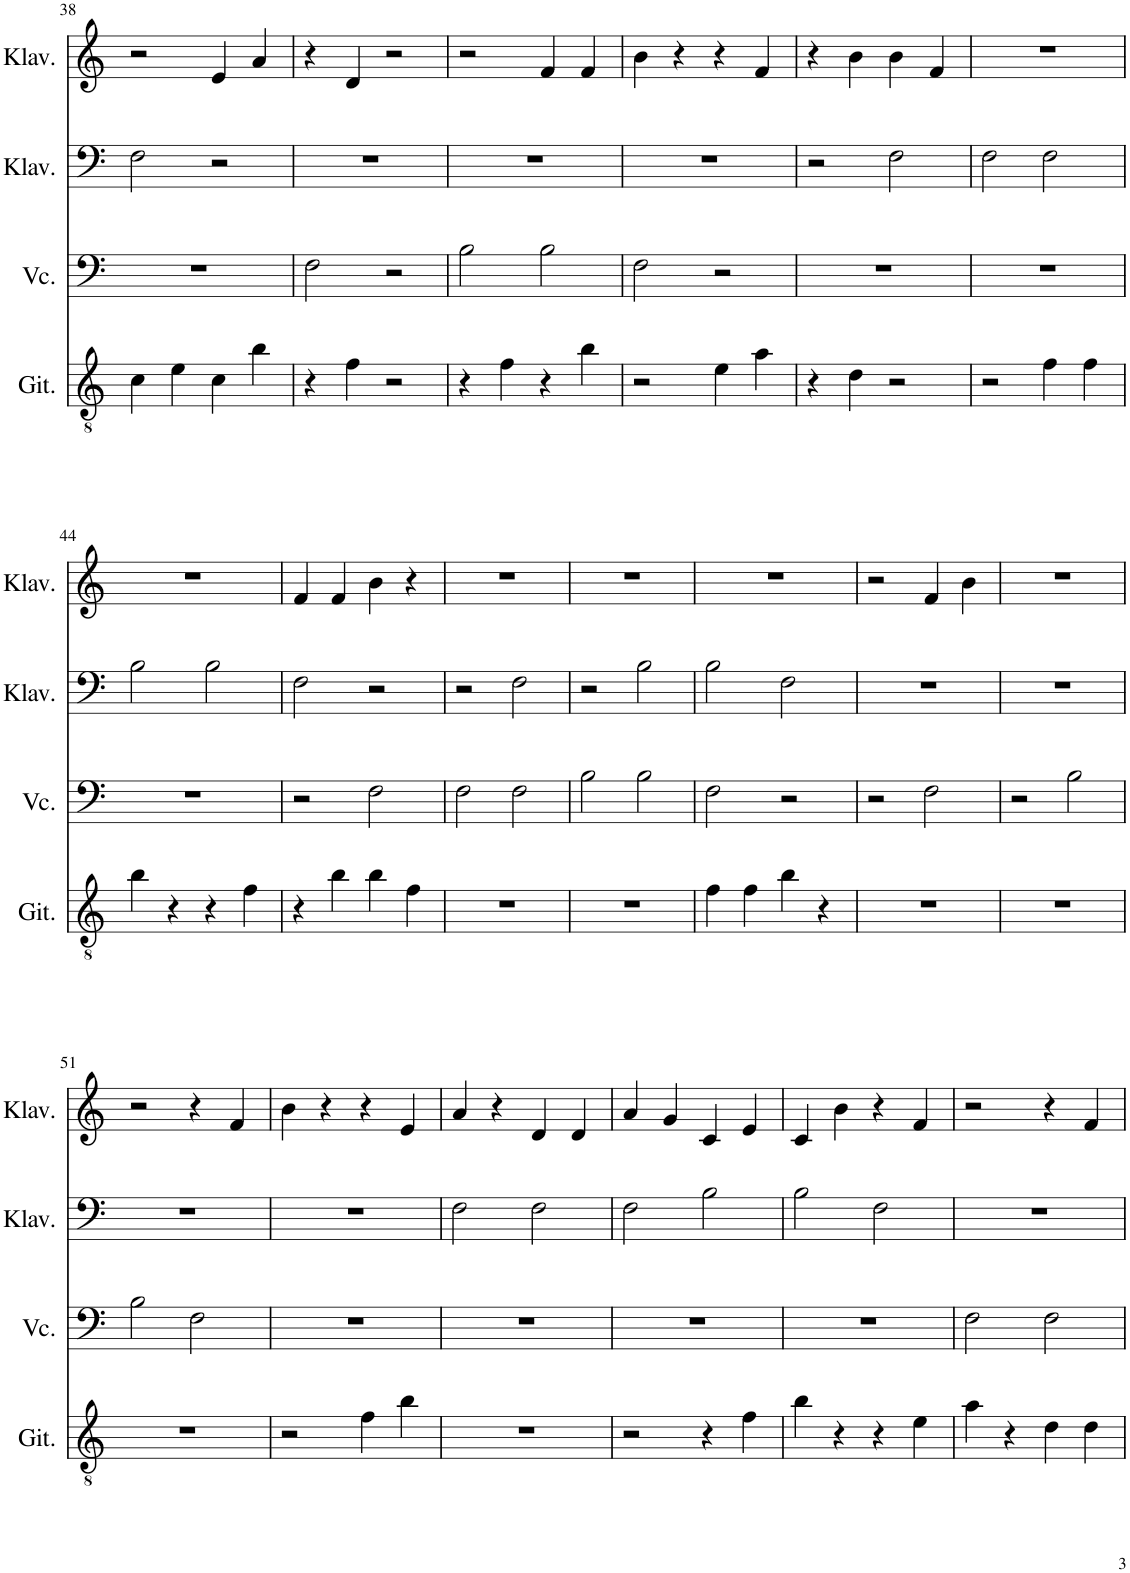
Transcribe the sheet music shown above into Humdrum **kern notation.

**kern	**kern	**kern	**kern
*part4	*part3	*part2	*part1
*staff4	*staff3	*staff2	*staff1
*I"Flute	*I"Violoncello	*I"Klavier	*I"Klavier
*	*I'Vc.	*I'Klav.	*I'Klav.
!!LO:PB:g=z
*clefGv2	*clefF4	*clefF4	*clefG2
*k[]	*k[]	*k[]	*k[]
*M4/4	*M4/4	*M4/4	*M4/4
=38	=38	=38	=38
4c\	1r	2F\	2r
4e\	.	.	.
4c\	.	2r	4e/
4b\	.	.	4a/
=39	=39	=39	=39
4r	2F\	1r	4r
4f\	.	.	4d/
2r	2r	.	2r
=40	=40	=40	=40
4r	2B\	1r	2r
4f\	.	.	.
4r	2B\	.	4f/
4b\	.	.	4f/
=41	=41	=41	=41
2r	2F\	1r	4b\
.	.	.	4r
4e\	2r	.	4r
4a\	.	.	4f/
=42	=42	=42	=42
4r	1r	2r	4r
4d\	.	.	4b\
2r	.	2F\	4b\
.	.	.	4f/
=43	=43	=43	=43
2r	1r	2F\	1r
4f\	.	2F\	.
4f\	.	.	.
!!LO:LB:g=z
=44	=44	=44	=44
4b\	1r	2B\	1r
4r	.	.	.
4r	.	2B\	.
4f\	.	.	.
=45	=45	=45	=45
4r	2r	2F\	4f/
4b\	.	.	4f/
4b\	2F\	2r	4b\
4f\	.	.	4r
=46	=46	=46	=46
1r	2F\	2r	1r
.	2F\	2F\	.
=47	=47	=47	=47
1r	2B\	2r	1r
.	2B\	2B\	.
=48	=48	=48	=48
4f\	2F\	2B\	1r
4f\	.	.	.
4b\	2r	2F\	.
4r	.	.	.
=49	=49	=49	=49
1r	2r	1r	2r
.	2F\	.	4f/
.	.	.	4b\
=50	=50	=50	=50
1r	2r	1r	1r
.	2B\	.	.
!!LO:LB:g=z
=51	=51	=51	=51
1r	2B\	1r	2r
.	2F\	.	4r
.	.	.	4f/
=52	=52	=52	=52
2r	1r	1r	4b\
.	.	.	4r
4f\	.	.	4r
4b\	.	.	4e/
=53	=53	=53	=53
1r	1r	2F\	4a/
.	.	.	4r
.	.	2F\	4d/
.	.	.	4d/
=54	=54	=54	=54
2r	1r	2F\	4a/
.	.	.	4g/
4r	.	2B\	4c/
4f\	.	.	4e/
=55	=55	=55	=55
4b\	1r	2B\	4c/
4r	.	.	4b\
4r	.	2F\	4r
4e\	.	.	4f/
=56	=56	=56	=56
4a\	2F\	1r	2r
4r	.	.	.
4d\	2F\	.	4r
4d\	.	.	4f/
=	=	=	=
*-	*-	*-	*-
